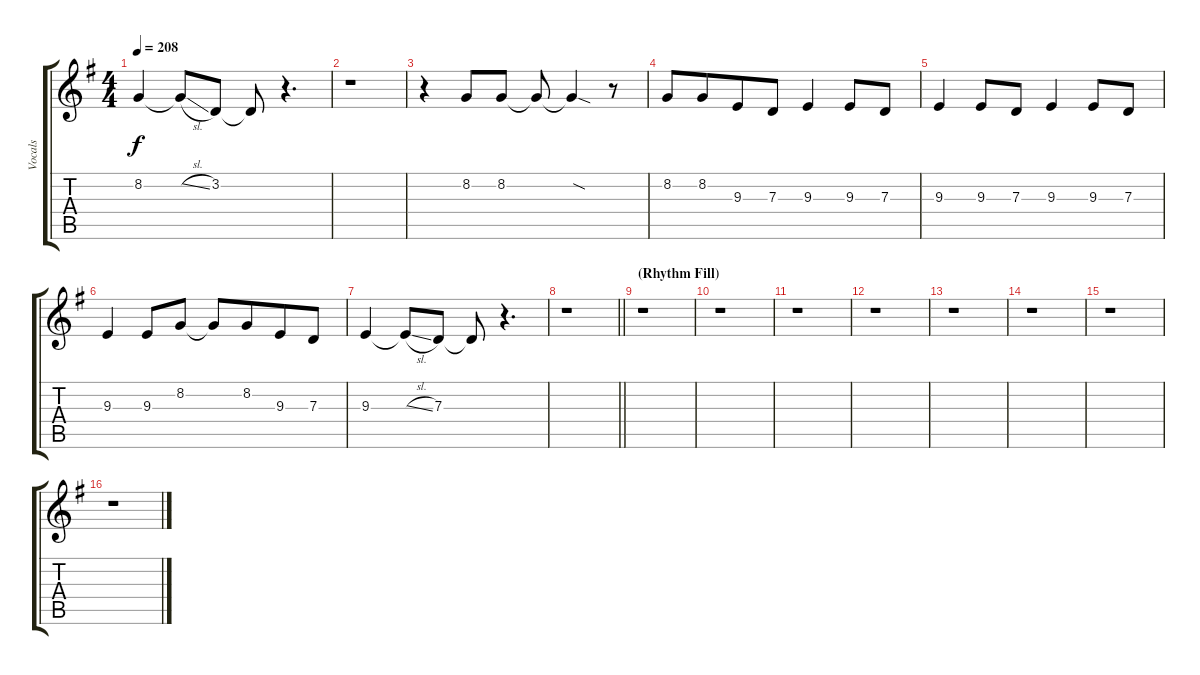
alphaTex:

\track ("Vocals" "Vocals") {instrument harmonica}
\staff {score tabs}
\tuning (E4 B3 G3 D3 A2 E2) {hide}
\ts (4 4)
\tempo 208
\clef g2
\ks eminor
8.2.4{dy f} 8.2{sl t}.8 3.2.8 3.2{t}.8 r.4{d} |
r.1 |
r.4 8.2.8 8.2.8 8.2{t}.8 8.2{sod t}.4 r.8 |
8.2.8 8.2.8{beam merge} 9.3.8 7.3.8 9.3.4 9.3.8 7.3.8 |
9.3.4 9.3.8 7.3.8 9.3.4 9.3.8 7.3.8 |
9.3.4 9.3.8 8.2.8 8.2{t}.8 8.2.8{beam merge} 9.3.8 7.3.8 |
9.3.4 9.3{sl t}.8 7.3.8 7.3{t}.8 r.4{d} |
\barLineRight lightlight
r.1 |
\section ("" "(Rhythm Fill)")
r.1 |
r.1 |
r.1 |
r.1 |
r.1 |
r.1 |
r.1 |
r.1
